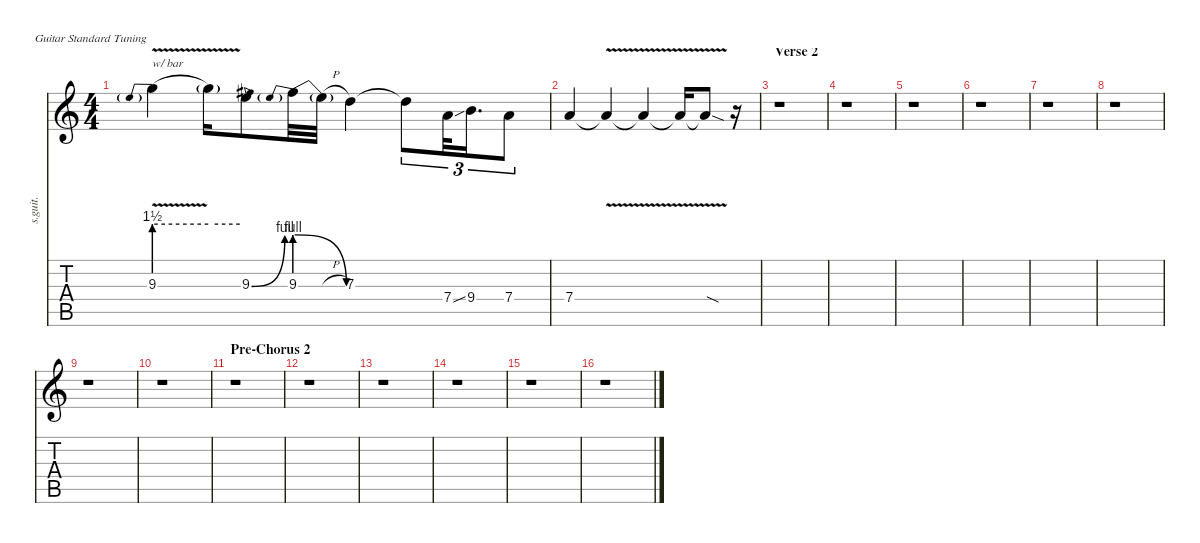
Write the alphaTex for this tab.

\defaultSystemsLayout 4
\hideDynamics
\bracketExtendMode nobrackets
\track ("David Gilmour - Lead Guitar" "s.guit.") {instrument distortionguitar}
\staff {score tabs}
\tuning (E4 B3 G3 D3 A2 E2)
\ts (4 4)
\tempo (64 hide)
\clef g2
\ks c
9.3{be (prebend 0 6 60 6) v}.4{txt "w/ bar" lyrics (0 "") lyrics (1 "") lyrics (2 "") lyrics (3 "") lyrics (4 "") dy f} 9.3{be (hold 0 6 60 6) v t}.16{lyrics (0 "") lyrics (1 "") lyrics (2 "") lyrics (3 "") lyrics (4 "")} 9.3{be (bend 0 0 15 4)}.8{lyrics (0 "") lyrics (1 "") lyrics (2 "") lyrics (3 "") lyrics (4 "")} 9.3{be (prebendrelease 0 4 30 0)}.32{lyrics (0 "") lyrics (1 "") lyrics (2 "") lyrics (3 "") lyrics (4 "")} 9.3{h t}.32{lyrics (0 "") lyrics (1 "") lyrics (2 "") lyrics (3 "") lyrics (4 "")} 7.3.4{lyrics (0 "") lyrics (1 "") lyrics (2 "") lyrics (3 "") lyrics (4 "")} 7.3{t}.8{tu (3 2) lyrics (0 "") lyrics (1 "") lyrics (2 "") lyrics (3 "") lyrics (4 "")} 7.4{ss}.32{tu (3 2) lyrics (0 "") lyrics (1 "") lyrics (2 "") lyrics (3 "") lyrics (4 "")} 9.4.16{d tu (3 2) lyrics (0 "") lyrics (1 "") lyrics (2 "") lyrics (3 "") lyrics (4 "")} 7.4.8{tu (3 2) lyrics (0 "") lyrics (1 "") lyrics (2 "") lyrics (3 "") lyrics (4 "")} |
7.4.4{lyrics (0 "") lyrics (1 "") lyrics (2 "") lyrics (3 "") lyrics (4 "")} 7.4{v t}.4{lyrics (0 "") lyrics (1 "") lyrics (2 "") lyrics (3 "") lyrics (4 "")} 7.4{t}.4{lyrics (0 "") lyrics (1 "") lyrics (2 "") lyrics (3 "") lyrics (4 "")} 7.4{v t}.16{lyrics (0 "") lyrics (1 "") lyrics (2 "") lyrics (3 "") lyrics (4 "")} 7.4{sod t}.8{lyrics (0 "") lyrics (1 "") lyrics (2 "") lyrics (3 "") lyrics (4 "")} r.16 |
\section ("" "Verse 2")
r.1 |
r.1 |
r.1 |
r.1 |
r.1 |
r.1 |
r.1 |
r.1 |
\section ("" "Pre-Chorus 2")
r.1 |
r.1 |
r.1 |
r.1 |
r.1 |
r.1
